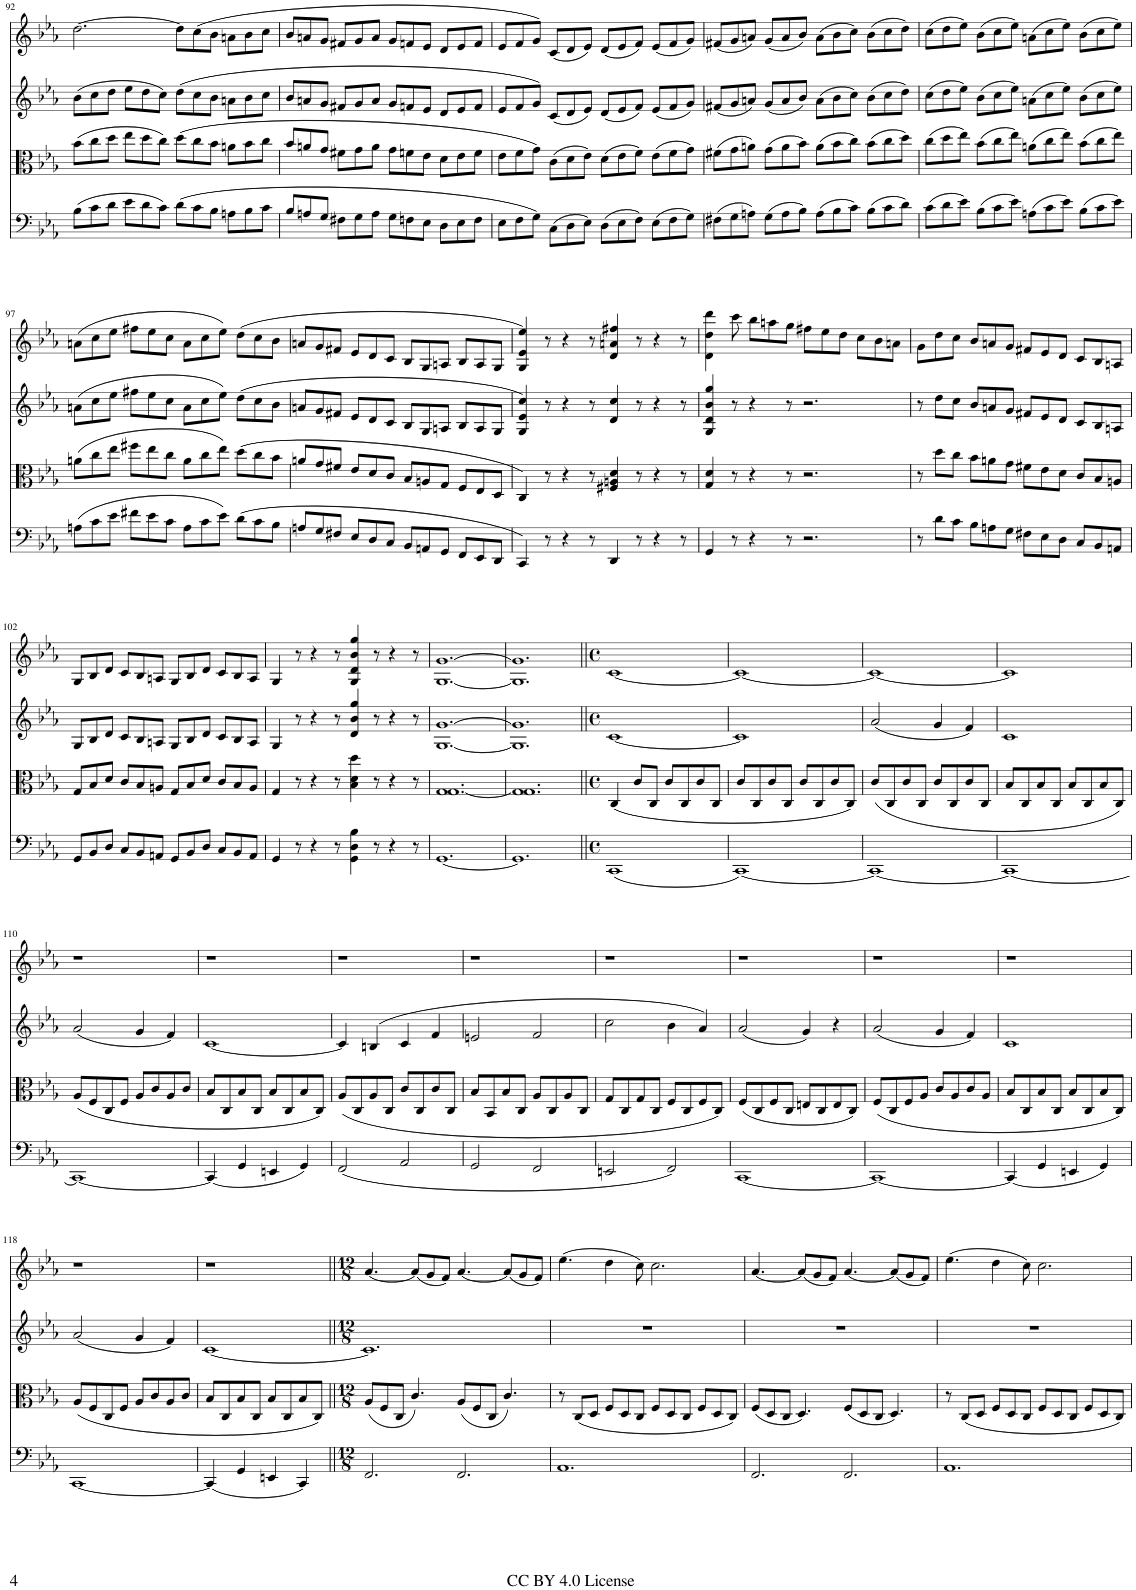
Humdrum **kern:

**kern	**kern	**kern	**kern
*part4	*part3	*part2	*part1
*staff4	*staff3	*staff2	*staff1
*I"Cello	*I"Viola	*I"Violin II	*I"Violin I
*	*I'Vla	*I'Vln	*I'Vln
!!LO:PB:g=z
*clefF4	*clefC3	*clefG2	*clefG2
*k[b-e-a-]	*k[b-e-a-]	*k[b-e-a-]	*k[b-e-a-]
*M12/8	*M12/8	*M12/8	*M12/8
=92	=92	=92	=92
(8B-\L	(8b-\L	(8b-\L	[2.dd\
8c\	8cc\	8cc\	.
8d\J	8dd\J	8dd\J	.
8e-\L	8ee-\L	8ee-\L	.
8d\	8dd\	8dd\	.
8c\J)	8cc\J)	8cc\J)	.
(8d\L	(8dd\L	(8dd\L	8dd\L]
8c\	8cc\	8cc\	(8cc\
8B-\J	8b-\J	8b-\J	8b-\J
8An\L	8an\L	8an\L	8an\L
8B-\	8b-\	8b-\	8b-\
8c\J	8cc\J	8cc\J	8cc\J
=93	=93	=93	=93
8B-/L	8b-/L	8b-/L	8b-/L
8An/	8an/	8an/	8an/
8G/J	8g/J	8g/J	8g/J
8F#X\L	8f#X\L	8f#X/L	8f#X/L
8G\	8g\	8g/	8g/
8A\J	8a\J	8a/J	8a/J
8G\L	8g\L	8g/L	8g/L
8Fn\	8fn\	8fn/	8fn/
8E-\J	8e-\J	8e-/J	8e-/J
8D\L	8d\L	8d/L	8d/L
8E-\	8e-\	8e-/	8e-/
8F\J	8f\J	8f/J	8f/J
=94	=94	=94	=94
8E-\L	8e-\L	8e-/L	8e-/L
8F\	8f\	8f/	8f/
8G\J)	8g\J)	8g/J)	8g/J)
(8C\L	(8c\L	(8c/L	(8c/L
8D\	8d\	8d/	8d/
8E-\J)	8e-\J)	8e-/J)	8e-/J)
(8D\L	(8d\L	(8d/L	(8d/L
8E-\	8e-\	8e-/	8e-/
8F\J)	8f\J)	8f/J)	8f/J)
(8E-\L	(8e-\L	(8e-/L	(8e-/L
8F\	8f\	8f/	8f/
8G\J)	8g\J)	8g/J)	8g/J)
=95	=95	=95	=95
(8F#X\L	(8f#X\L	(8f#X/L	(8f#X/L
8G\	8g\	8g/	8g/
8An\J)	8an\J)	8an/J)	8an/J)
(8G\L	(8g\L	(8g/L	(8g/L
8A\	8a\	8a/	8a/
8B-\J)	8b-\J)	8b-/J)	8b-/J)
(8A\L	(8a\L	(8a\L	(8a\L
8B-\	8b-\	8b-\	8b-\
8c\J)	8cc\J)	8cc\J)	8cc\J)
(8B-\L	(8b-\L	(8b-\L	(8b-\L
8c\	8cc\	8cc\	8cc\
8d\J)	8dd\J)	8dd\J)	8dd\J)
=96	=96	=96	=96
(8c\L	(8cc\L	(8cc\L	(8cc\L
8d\	8dd\	8dd\	8dd\
8e-\J)	8ee-\J)	8ee-\J)	8ee-\J)
(8B-\L	(8b-\L	(8b-\L	(8b-\L
8c\	8cc\	8cc\	8cc\
8e-\J)	8ee-\J)	8ee-\J)	8ee-\J)
(8An\L	(8an\L	(8an\L	(8an\L
8c\	8cc\	8cc\	8cc\
8e-\J)	8ee-\J)	8ee-\J)	8ee-\J)
(8B-\L	(8b-\L	(8b-\L	(8b-\L
8c\	8cc\	8cc\	8cc\
8e-\J)	8ee-\J)	8ee-\J)	8ee-\J)
!!LO:LB:g=z
=97	=97	=97	=97
(8An\L	(8an\L	(8an\L	(8an\L
8c\	8cc\	8cc\	8cc\
8e-\J	8ee-\J	8ee-\J	8ee-\J
8f#X\L	8ff#X\L	8ff#X\L	8ff#X\L
8e-\	8ee-\	8ee-\	8ee-\
8c\J	8cc\J	8cc\J	8cc\J
8A\L	8a\L	8a\L	8a\L
8c\	8cc\	8cc\	8cc\
8e-\J)	8ee-\J)	8ee-\J)	8ee-\J)
(8d\L	(8dd\L	(8dd\L	(8dd\L
8c\	8cc\	8cc\	8cc\
8B-\J	8b-\J	8b-\J	8b-\J
=98	=98	=98	=98
8An/L	8an/L	8an/L	8an/L
8G/	8g/	8g/	8g/
8F#X/J	8f#X/J	8f#X/J	8f#X/J
8E-/L	8e-/L	8e-/L	8e-/L
8D/	8d/	8d/	8d/
8C/J	8c/J	8c/J	8c/J
8BB-/L	8B-/L	8B-/L	8B-/L
8AAn/	8An/	8G/	8G/
8GG/J	8G/J	8An/J	8An/J
8FF/L	8F/L	8B-/L	8B-/L
8EE-/	8E-/	8A/	8A/
8DD/J	8D/J	8G/J	8G/J
=99	=99	=99	=99
4CC/)	4C/)	4G/ 4e-/ 4cc/)	4G/ 4e-/ 4ee-/)
8r	8r	8r	8r
4r	4r	4r	4r
8r	8r	8r	8r
4DD/	4F#X/ 4An/ 4d/	4d/ 4cc/	4d/ 4an/ 4ff#X/
8r	8r	8r	8r
4r	4r	4r	4r
8r	8r	8r	8r
=100	=100	=100	=100
4GG/	4G/ 4d/	4G/ 4d/ 4b-/ 4gg/	4d\ 4dd\ 4ddd\
8r	8r	8r	8ccc\
4r	4r	4r	8bb-\L
.	.	.	8aan\
8r	8r	8r	8gg\J
2.r	2.r	2.r	8ff#X\L
.	.	.	8ee-\
.	.	.	8dd\J
.	.	.	8cc\L
.	.	.	8b-\
.	.	.	8an\J
=101	=101	=101	=101
8r	8r	8r	8g\L
8d\L	8dd\L	8dd\L	8dd\
8c\J	8cc\J	8cc\J	8cc\J
8B-\L	8b-\L	8b-/L	8b-/L
8An\	8an\	8an/	8an/
8G\J	8g\J	8g/J	8g/J
8F#X\L	8f#X\L	8f#X/L	8f#X/L
8E-\	8e-\	8e-/	8e-/
8D\J	8d\J	8d/J	8d/J
8C/L	8c/L	8c/L	8c/L
8BB-/	8B-/	8B-/	8B-/
8AAn/J	8An/J	8An/J	8An/J
!!LO:LB:g=z
=102	=102	=102	=102
8GG/L	8G/L	8G/L	8G/L
8BB-/	8B-/	8B-/	8B-/
8D/J	8d/J	8d/J	8d/J
8C/L	8c/L	8c/L	8c/L
8BB-/	8B-/	8B-/	8B-/
8AAn/J	8An/J	8An/J	8An/J
8GG/L	8G/L	8G/L	8G/L
8BB-/	8B-/	8B-/	8B-/
8D/J	8d/J	8d/J	8d/J
8C/L	8c/L	8c/L	8c/L
8BB-/	8B-/	8B-/	8B-/
8AA/J	8A/J	8A/J	8A/J
=103	=103	=103	=103
4GG/	4G/	4G/	4G/
8r	8r	8r	8r
4r	4r	4r	4r
8r	8r	8r	8r
4GG\ 4D\ 4B-\	4B-\ 4d\ 4dd\	4d/ 4b-/ 4gg/	4G/ 4d/ 4b-/ 4gg/
8r	8r	8r	8r
4r	4r	4r	4r
8r	8r	8r	8r
=104	=104	=104	=104
[1.GG	1.G [1.G	[1.G [1.g	[1.G [1.g
=105	=105	=105	=105
1.GG]	1.G] 1.G	1.G] 1.g]	1.G] 1.g]
=106||	=106||	=106||	=106||
*M4/4	*M4/4	*M4/4	*M4/4
*met(c)	*met(c)	*met(c)	*met(c)
(1CC	(4C/	[1c	[1c
.	8c/L	.	.
.	8C/J	.	.
.	8c/L	.	.
.	8C/	.	.
.	8c/	.	.
.	8C/J	.	.
=107	=107	=107	=107
[1CC)	8c/L	1c]	1c_
.	8C/	.	.
.	8c/	.	.
.	8C/J	.	.
.	8c/L	.	.
.	8C/	.	.
.	8c/	.	.
.	8C/J)	.	.
=108	=108	=108	=108
1CC_	(8c/L	(2a-/	1c_
.	8C/	.	.
.	8c/	.	.
.	8C/J	.	.
.	8c/L	4g/	.
.	8C/	.	.
.	8c/	4f/)	.
.	8C/J	.	.
=109	=109	=109	=109
1CC_	8B-/L	1c	1c]
.	8C/	.	.
.	8B-/	.	.
.	8C/J	.	.
.	8B-/L	.	.
.	8C/	.	.
.	8B-/	.	.
.	8C/J)	.	.
!!LO:LB:g=z
=110	=110	=110	=110
1CC_	(8A-/L	(2a-/	1r
.	8F/	.	.
.	8C/	.	.
.	8F/J	.	.
.	8A-/L	4g/	.
.	8c/	.	.
.	8A-/	4f/)	.
.	8c/J	.	.
=111	=111	=111	=111
(4CC/]	8B-/L	[1c	1r
.	8C/	.	.
4GG/	8B-/	.	.
.	8C/J	.	.
4EEn/	8B-/L	.	.
.	8C/	.	.
4GG/)	8B-/	.	.
.	8C/J)	.	.
=112	=112	=112	=112
(2FF/	(8A-/L	4c/]	1r
.	8C/	.	.
.	8A-/	(>4Bn/	.
.	8C/J	.	.
2AA-/	8c/L	4c/	.
.	8C/	.	.
.	8c/	4f/	.
.	8C/J	.	.
=113	=113	=113	=113
2GG/	8B-/L	2en/	1r
.	8BB-/	.	.
.	8B-/	.	.
.	8C/J	.	.
2FF/	8A-/L	2f/	.
.	8C/	.	.
.	8A-/	.	.
.	8C/J	.	.
=114	=114	=114	=114
2EEn/	8G/L	2cc\	1r
.	8C/	.	.
.	8G/	.	.
.	8C/J	.	.
2FF/)	8F/L	4b-\	.
.	8C/	.	.
.	8F/	4a-/)	.
.	8C/J)	.	.
=115	=115	=115	=115
[1CC	(8F/L	(2a-/	1r
.	8C/	.	.
.	8F/	.	.
.	8C/J	.	.
.	8En/L	4g/)	.
.	8C/	.	.
.	8E/	4r	.
.	8C/J)	.	.
=116	=116	=116	=116
1CC_	(8F/L	(2a-/	1r
.	8C/	.	.
.	8F/	.	.
.	8A-/J	.	.
.	8c/L	4g/	.
.	8A-/	.	.
.	8c/	4f/)	.
.	8A-/J	.	.
=117	=117	=117	=117
(4CC/]	8B-/L	1c	1r
.	8C/	.	.
4GG/	8B-/	.	.
.	8C/J	.	.
4EEn/	8B-/L	.	.
.	8C/	.	.
4GG/)	8B-/	.	.
.	8C/J)	.	.
!!LO:LB:g=z
=118	=118	=118	=118
[1CC	(8A-/L	(2a-/	1r
.	8F/	.	.
.	8C/	.	.
.	8F/J	.	.
.	8A-/L	4g/	.
.	8c/	.	.
.	8A-/	4f/)	.
.	8c/J	.	.
=119	=119	=119	=119
(4CC/]	8B-/L	[1c	1r
.	8C/	.	.
4GG/	8B-/	.	.
.	8C/J	.	.
4EEn/	8B-/L	.	.
.	8C/	.	.
4CC/)	8B-/	.	.
.	8C/J)	.	.
=120||	=120||	=120||	=120||
*M12/8	*M12/8	*M12/8	*M12/8
2.FF/	(8A-/L	1.c]	[4.a-/
.	8F/	.	.
.	8C/J	.	.
.	4.c/)	.	(8a-/L]
.	.	.	8g/
.	.	.	8f/J)
2.FF/	(8A-/L	.	[4.a-/
.	8F/	.	.
.	8C/J	.	.
.	4.c/)	.	(8a-/L]
.	.	.	8g/
.	.	.	8f/J)
=121	=121	=121	=121
1.AA-	8r	1.r	(4.ee-\
.	(8C/L	.	.
.	8D/J	.	.
.	8F/L	.	4dd\
.	8D/	.	.
.	8C/J	.	8cc\)
.	8F/L	.	2.cc\
.	8D/	.	.
.	8C/J	.	.
.	8F/L	.	.
.	8D/	.	.
.	8C/J)	.	.
=122	=122	=122	=122
2.FF/	(8F/L	1.r	[4.a-/
.	8D/	.	.
.	8C/J	.	.
.	4.D/)	.	(8a-/L]
.	.	.	8g/
.	.	.	8f/J)
2.FF/	(8F/L	.	[4.a-/
.	8D/	.	.
.	8C/J	.	.
.	4.D/)	.	(8a-/L]
.	.	.	8g/
.	.	.	8f/J)
=123	=123	=123	=123
1.AA-	8r	1.r	(4.ee-\
.	(8C/L	.	.
.	8D/J	.	.
.	8F/L	.	4dd\
.	8D/	.	.
.	8C/J	.	8cc\)
.	8F/L	.	2.cc\
.	8D/	.	.
.	8C/J	.	.
.	8F/L	.	.
.	8D/	.	.
.	8C/J)	.	.
=	=	=	=
*-	*-	*-	*-
